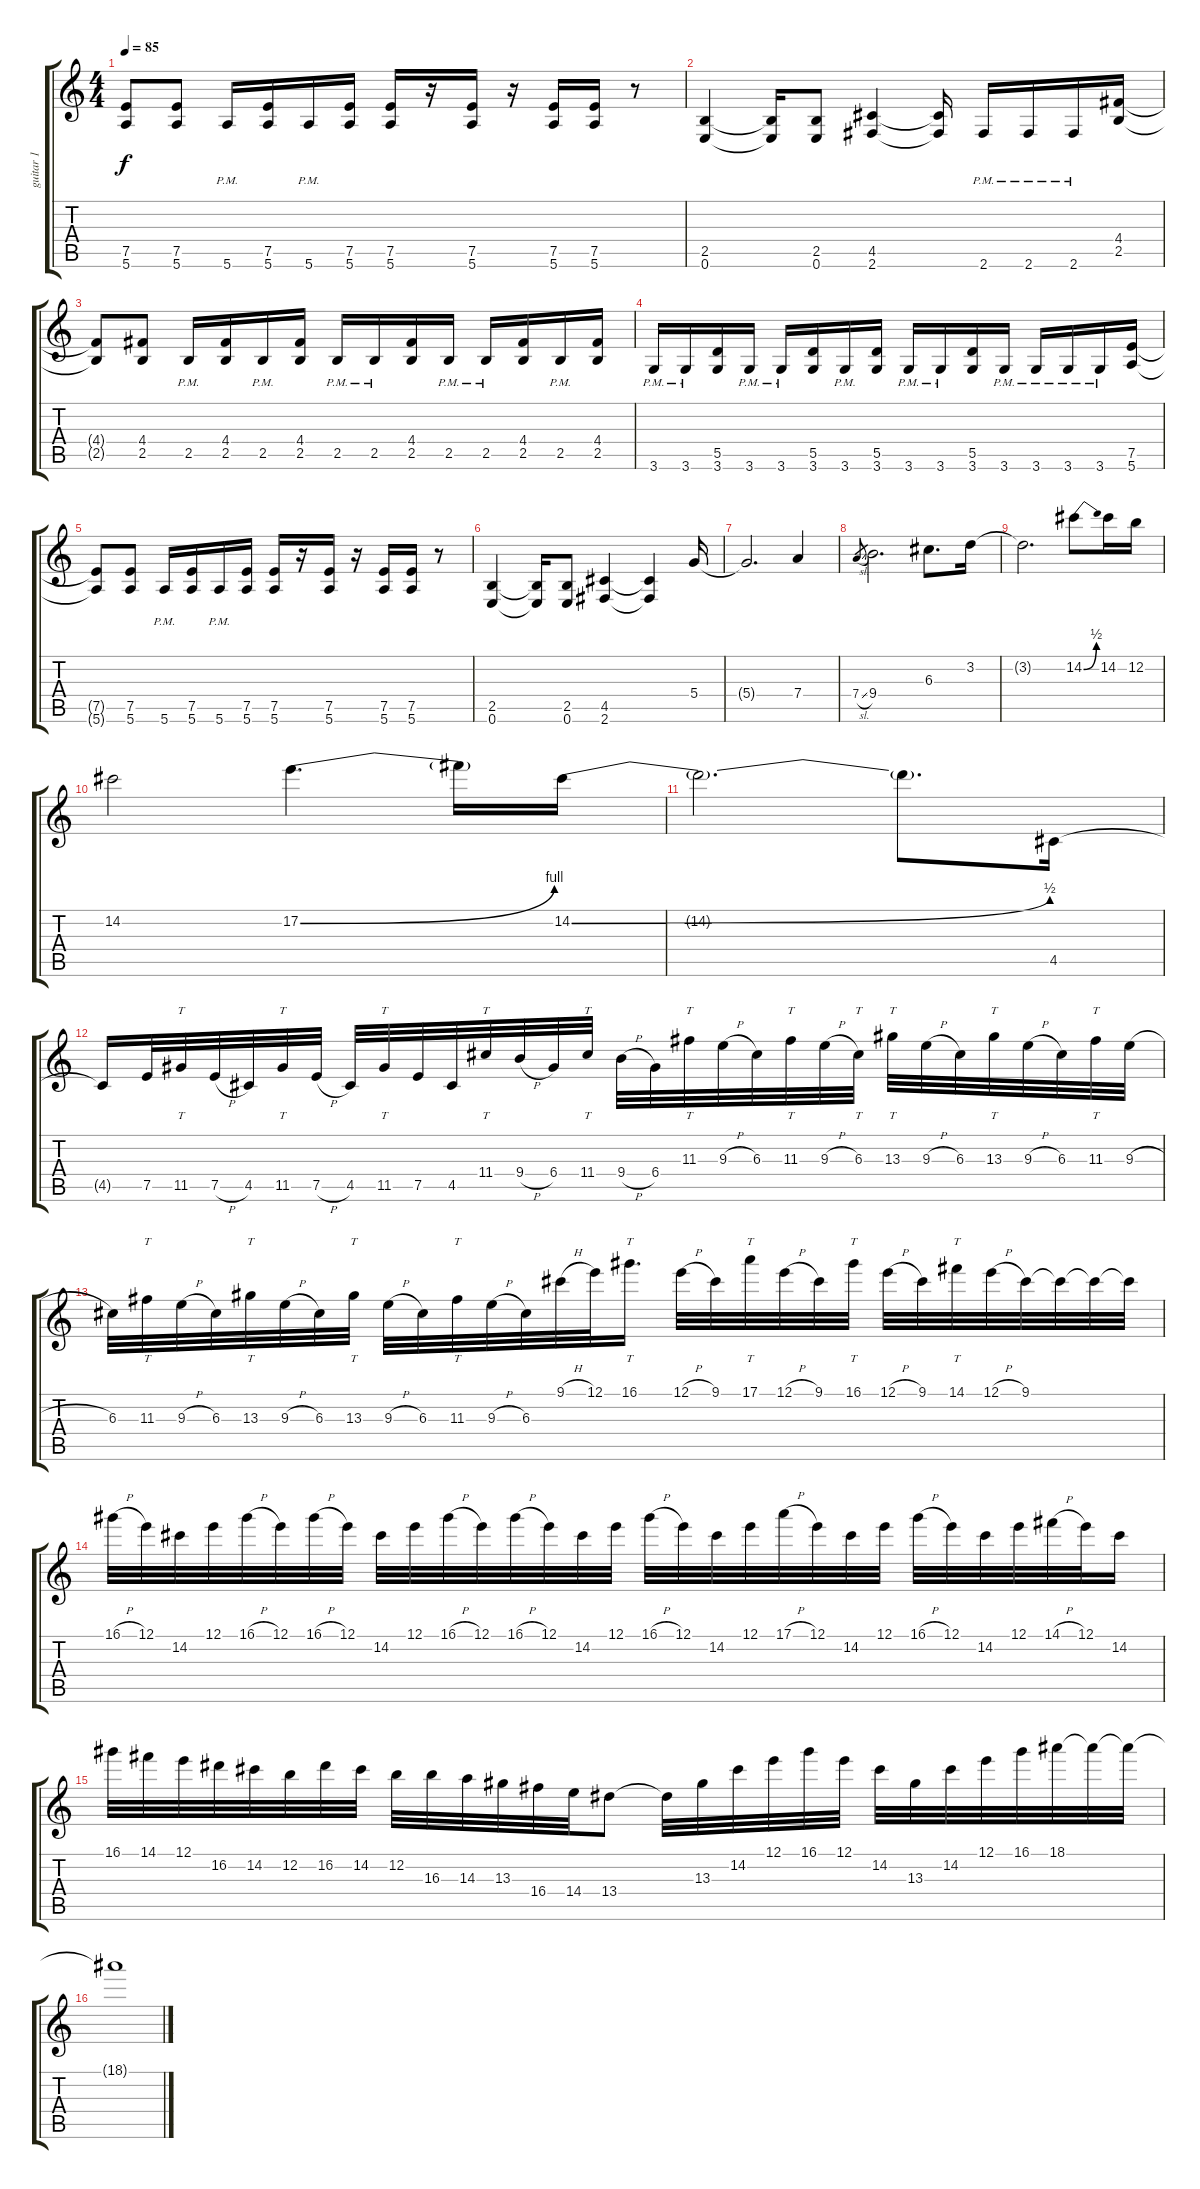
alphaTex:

\track ("guitar 1" "guitar 1") {instrument distortionguitar}
\staff {score tabs}
\tuning (E4 B3 G3 D3 A2 E2) {hide}
\ts (4 4)
\tempo 85
\clef g2
\ks c
(7.5{t} 5.6{t}).8{dy f} (7.5 5.6).8 5.6{pm}.16 (7.5 5.6).16 5.6{pm}.16 (7.5 5.6).16 (7.5 5.6).16 r.16 (7.5 5.6).16 r.16 (7.5 5.6).16 (7.5 5.6).16 r.8 |
(2.5 0.6).4 (2.5{t} 0.6{t}).16 (2.5 0.6).8 (4.5 2.6).4 (4.5{t} 2.6{t}).16 2.6{pm}.16 2.6{pm}.16 2.6{pm}.16 (4.4 2.5).16 |
(4.4{t} 2.5{t}).8 (4.4 2.5).8 2.5{pm}.16 (4.4 2.5).16 2.5{pm}.16 (4.4 2.5).16 2.5{pm}.16 2.5{pm}.16 (4.4 2.5).16 2.5{pm}.16 2.5{pm}.16 (4.4 2.5).16 2.5{pm}.16 (4.4 2.5).16 |
3.6{pm}.16 3.6{pm}.16 (5.5 3.6).16 3.6{pm}.16 3.6{pm}.16 (5.5 3.6).16 3.6{pm}.16 (5.5 3.6).16 3.6{pm}.16 3.6{pm}.16 (5.5 3.6).16 3.6{pm}.16 3.6{pm}.16 3.6{pm}.16 3.6{pm}.16 (7.5 5.6).16 |
(7.5{t} 5.6{t}).8 (7.5 5.6).8 5.6{pm}.16 (7.5 5.6).16 5.6{pm}.16 (7.5 5.6).16 (7.5 5.6).16 r.16 (7.5 5.6).16 r.16 (7.5 5.6).16 (7.5 5.6).16 r.8 |
(2.5 0.6).4 (2.5{t} 0.6{t}).16 (2.5 0.6).8 (4.5 2.6).4 (4.5{t} 2.6{t}).4 5.4.16 |
5.4{t}.2{d} 7.4.4 |
7.4{sl}.8{gr} 9.4.2{d} 6.3.8{d} 3.2.16 |
3.2{t}.2{d} 14.2{be (bend 0 0 60 2)}.8 14.2.16 12.2.16 |
14.2.2 17.2{be (bend 0 0 60 4)}.4{d} 17.2{t}.16 14.2{be (bend 0 0 60 2)}.16 |
14.2{t}.2{d} 14.2{t}.8{d} 4.5.16 |
4.5{t}.16 7.5.32 11.5.32{tt} 7.5{h}.32 4.5.32 11.5.32{tt} 7.5{h}.32 4.5.32 11.5.32{tt} 7.5.32 4.5.32 11.4.32{tt} 9.4{h}.32 6.4.32 11.4.32{tt} 9.4{h}.32 6.4.32 11.3.32{tt} 9.3{h}.32 6.3.32 11.3.32{tt} 9.3{h}.32 6.3.32{tt} 13.3.32{tt} 9.3{h}.32 6.3.32 13.3.32{tt} 9.3{h}.32 6.3.32 11.3.32{tt} 9.3{h}.32 |
6.3.32 11.3.32{tt} 9.3{h}.32 6.3.32 13.3.32{tt} 9.3{h}.32 6.3.32 13.3.32{tt} 9.3{h}.32 6.3.32 11.3.32{tt} 9.3{h}.32 6.3.32 9.1{h}.32 12.1.32 16.1.16{tt d} 12.1{h}.32 9.1.32 17.1.32{tt} 12.1{h}.32 9.1.32 16.1.32{tt} 12.1{h}.32 9.1.32 14.1.32{tt} 12.1{h}.32 9.1.32 9.1{t}.32 9.1{t}.32 9.1{t}.32 |
16.1{h}.32 12.1.32 14.2.32 12.1.32 16.1{h}.32 12.1.32 16.1{h}.32 12.1.32 14.2.32 12.1.32 16.1{h}.32 12.1.32 16.1{h}.32 12.1.32 14.2.32 12.1.32 16.1{h}.32 12.1.32 14.2.32 12.1.32 17.1{h}.32 12.1.32 14.2.32 12.1.32 16.1{h}.32 12.1.32 14.2.32 12.1.32 14.1{h}.32 12.1.32 14.2.16 |
16.1.32 14.1.32 12.1.32 16.2.32 14.2.32 12.2.32 16.2.32 14.2.32 12.2.32 16.3.32 14.3.32 13.3.32 16.4.32 14.4.32 13.4.8 13.4{t}.32 13.3.32 14.2.32 12.1.32 16.1.32 12.1.32 14.2.32 13.3.32 14.2.32 12.1.32 16.1.32 18.1.32 18.1{t}.32 18.1{t}.32 |
18.1{t}.1
